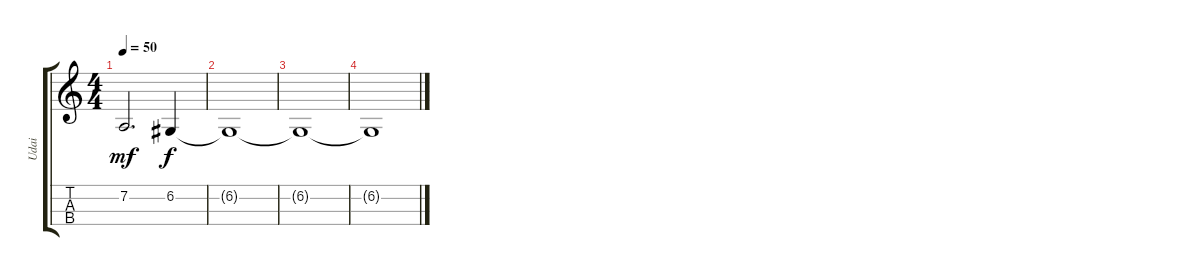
\track ("Udai" "Udai") {instrument cello}
\staff {score tabs}
\tuning (A3 D3 G2 C2) {hide}
\ts (4 4)
\section ("" "")
\tempo 50
\clef g2
\ks c
7.2.2{d dy mf volume 5} 6.2.4{dy f volume 1} |
6.2{t}.1 |
6.2{t}.1 |
6.2{t}.1
